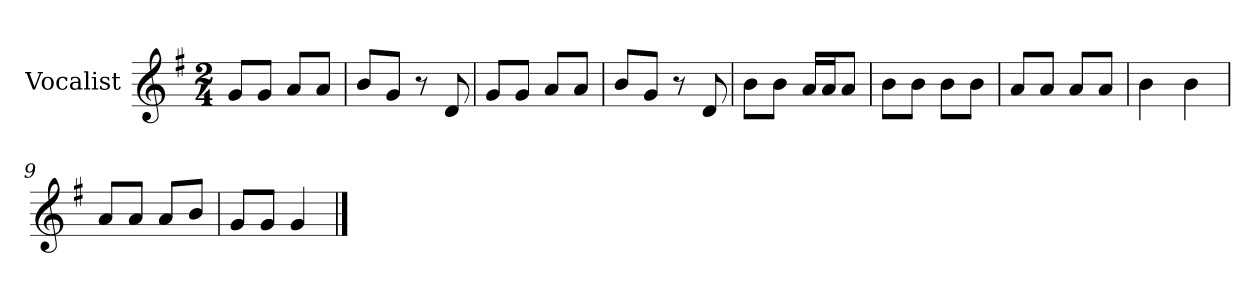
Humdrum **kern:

**kern
*part1
*staff1
*I"Vocalist
*k[f#]
*G:
*M2/4
=1
8gL
8gJ
8aL
8aJ
=2
8bL
8gJ
8r
8d
=3
8gL
8gJ
8aL
8aJ
=4
8bL
8gJ
8r
8d
=5
8bL
8bJ
16aLL
16aJ
8aJ
=6
8bL
8bJ
8bL
8bJ
=7
8aL
8aJ
8aL
8aJ
=8
4b
4b
=9
8aL
8aJ
8aL
8bJ
=10
8gL
8gJ
4g
==
*-
